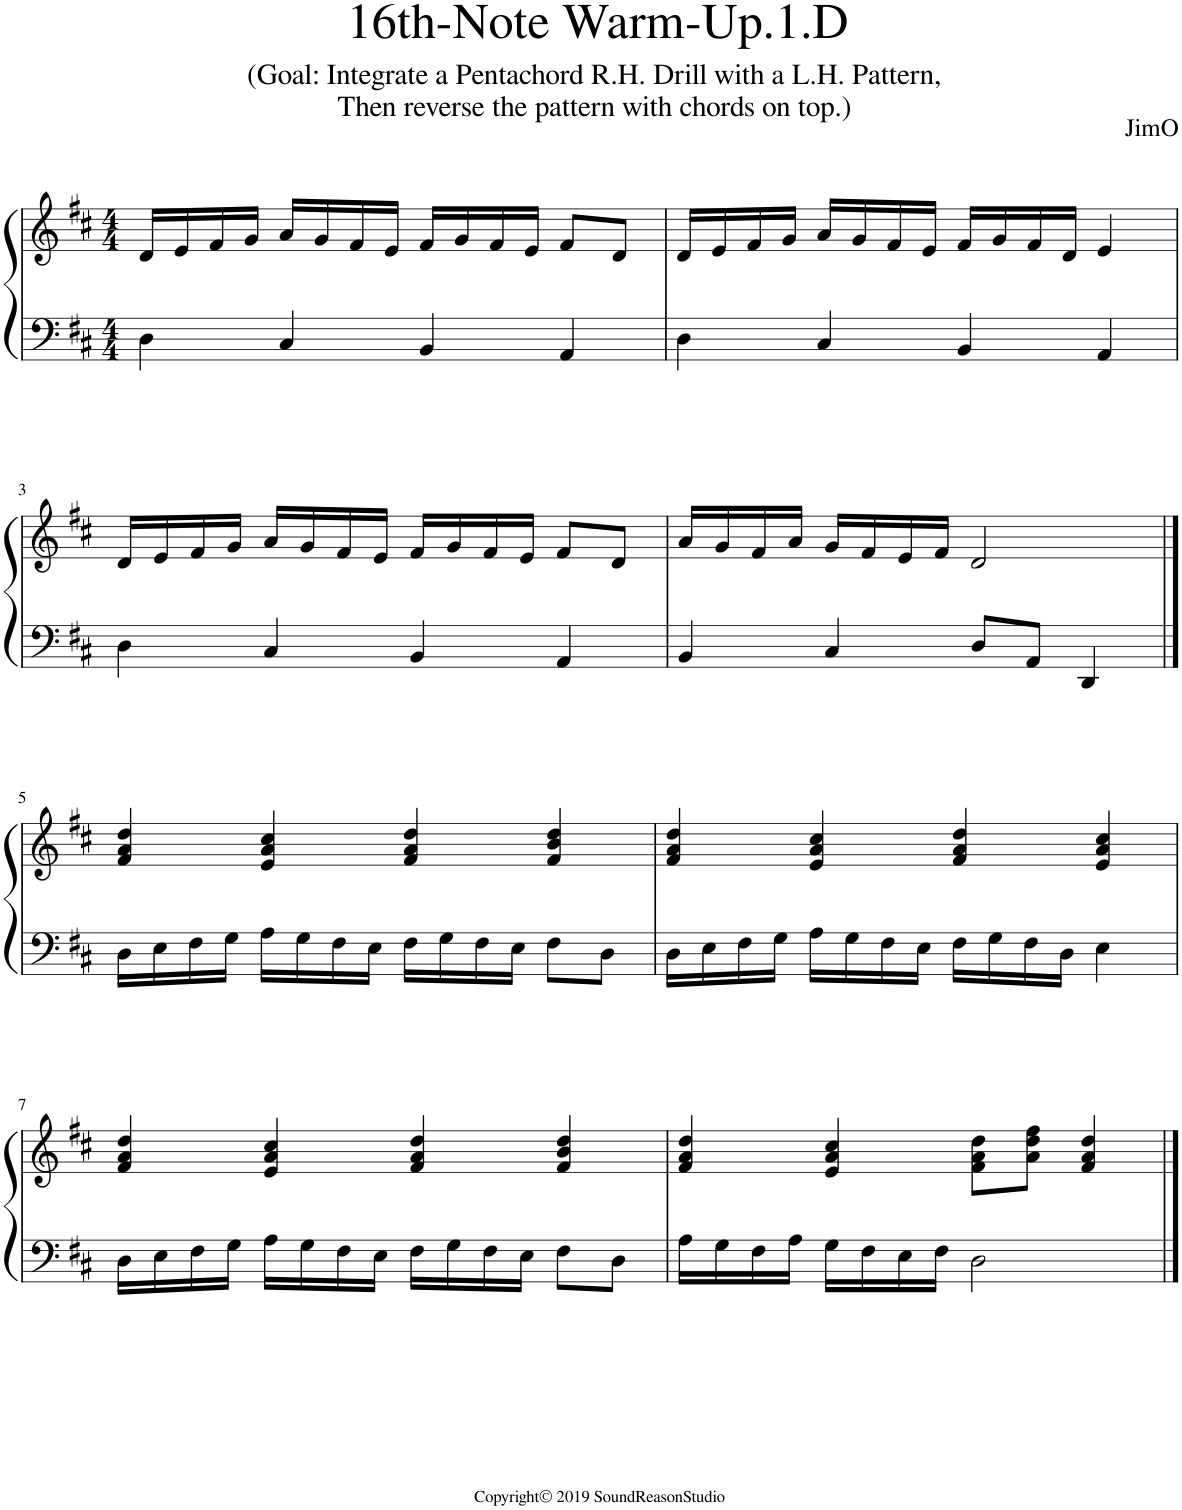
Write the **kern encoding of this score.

**kern	**kern
*part1	*part1
*staff2	*staff1
*I"Piano	*
*I'Pno.	*
*clefF4	*clefG2
*k[f#c#]	*k[f#c#]
*M4/4	*M4/4
=1	=1
4D\	16d/LL
.	16e/
.	16f#/
.	16g/JJ
4C#/	16a/LL
.	16g/
.	16f#/
.	16e/JJ
4BB/	16f#/LL
.	16g/
.	16f#/
.	16e/JJ
4AA/	8f#/L
.	8d/J
=2	=2
4D\	16d/LL
.	16e/
.	16f#/
.	16g/JJ
4C#/	16a/LL
.	16g/
.	16f#/
.	16e/JJ
4BB/	16f#/LL
.	16g/
.	16f#/
.	16d/JJ
4AA/	4e/
!!LO:LB:g=z
=3	=3
4D\	16d/LL
.	16e/
.	16f#/
.	16g/JJ
4C#/	16a/LL
.	16g/
.	16f#/
.	16e/JJ
4BB/	16f#/LL
.	16g/
.	16f#/
.	16e/JJ
4AA/	8f#/L
.	8d/J
=4	=4
4BB/	16a/LL
.	16g/
.	16f#/
.	16a/JJ
4C#/	16g/LL
.	16f#/
.	16e/
.	16f#/JJ
8D/L	2d/
8AA/J	.
4DD/	.
!!LO:LB:g=z
==5	==5
16D\LL	4f#/ 4a/ 4dd/
16E\	.
16F#\	.
16G\JJ	.
16A\LL	4e/ 4a/ 4cc#/
16G\	.
16F#\	.
16E\JJ	.
16F#\LL	4f#/ 4a/ 4dd/
16G\	.
16F#\	.
16E\JJ	.
8F#\L	4f#/ 4b/ 4dd/
8D\J	.
=6	=6
16D\LL	4f#/ 4a/ 4dd/
16E\	.
16F#\	.
16G\JJ	.
16A\LL	4e/ 4a/ 4cc#/
16G\	.
16F#\	.
16E\JJ	.
16F#\LL	4f#/ 4a/ 4dd/
16G\	.
16F#\	.
16D\JJ	.
4E\	4e/ 4a/ 4cc#/
!!LO:LB:g=z
=7	=7
16D\LL	4f#/ 4a/ 4dd/
16E\	.
16F#\	.
16G\JJ	.
16A\LL	4e/ 4a/ 4cc#/
16G\	.
16F#\	.
16E\JJ	.
16F#\LL	4f#/ 4a/ 4dd/
16G\	.
16F#\	.
16E\JJ	.
8F#\L	4f#/ 4b/ 4dd/
8D\J	.
=8	=8
16A\LL	4f#/ 4a/ 4dd/
16G\	.
16F#\	.
16A\JJ	.
16G\LL	4e/ 4a/ 4cc#/
16F#\	.
16E\	.
16F#\JJ	.
2D\	8f#\ 8a\ 8dd\L
.	8a\ 8dd\ 8ff#\J
.	4f#/ 4a/ 4dd/
==	==
*-	*-
